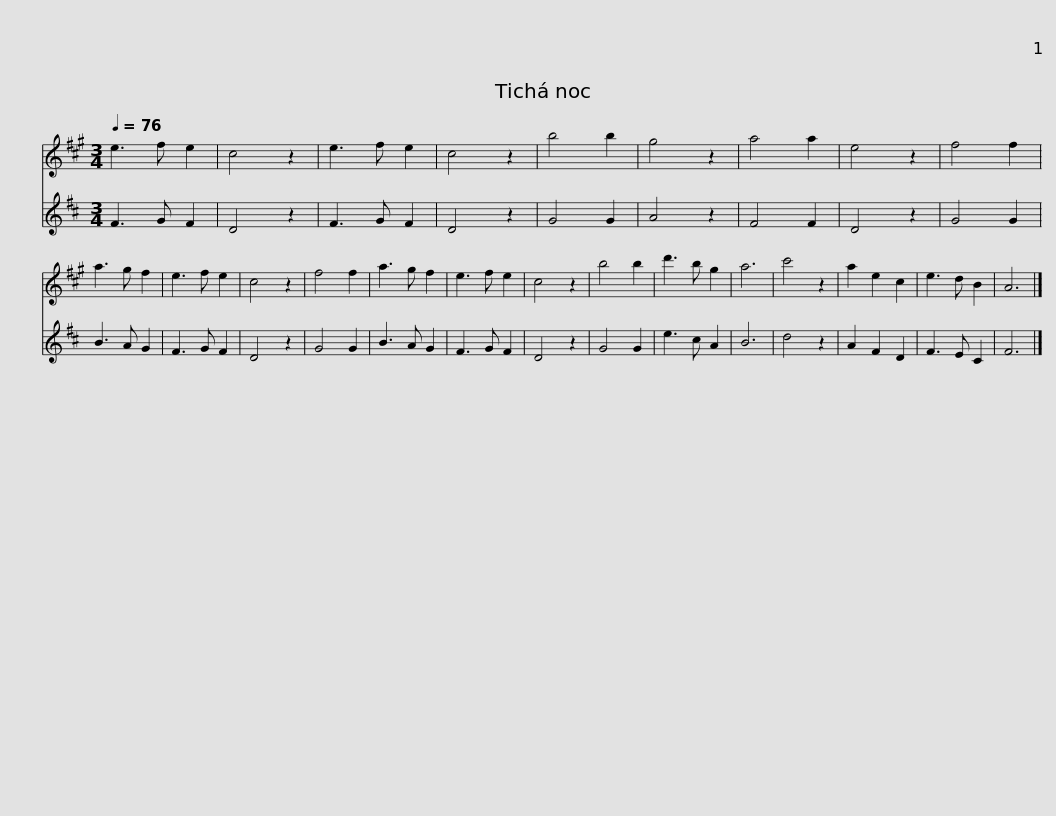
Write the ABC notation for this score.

X:1
%%score 1 2
L:1/8
Q:1/4=76
M:3/4
I:linebreak $
K:none
V:1 treble transpose=-9
V:2 treble transpose=-14
V:1
[K:A] e3 f e2 | c4 z2 | e3 f e2 | c4 z2 | b4 b2 | %5
 g4 z2 | a4 a2 | e4 z2 | f4 f2 |$ a3 g f2 | %10
 e3 f e2 | c4 z2 | f4 f2 | a3 g f2 | e3 f e2 | %15
 c4 z2 | b4 b2 | d'3 b g2 | a6 |$ c'4 z2 | %20
 a2 e2 c2 | e3 d B2 | A6 |] %23
V:2
[K:D] F3 G F2 | D4 z2 | F3 G F2 | D4 z2 | G4 G2 | %5
 A4 z2 | F4 F2 | D4 z2 | G4 G2 |$ B3 A G2 | %10
 F3 G F2 | D4 z2 | G4 G2 | B3 A G2 | F3 G F2 | %15
 D4 z2 | G4 G2 | e3 c A2 | B6 |$ d4 z2 | %20
 A2 F2 D2 | F3 E C2 | F6 |] %23
